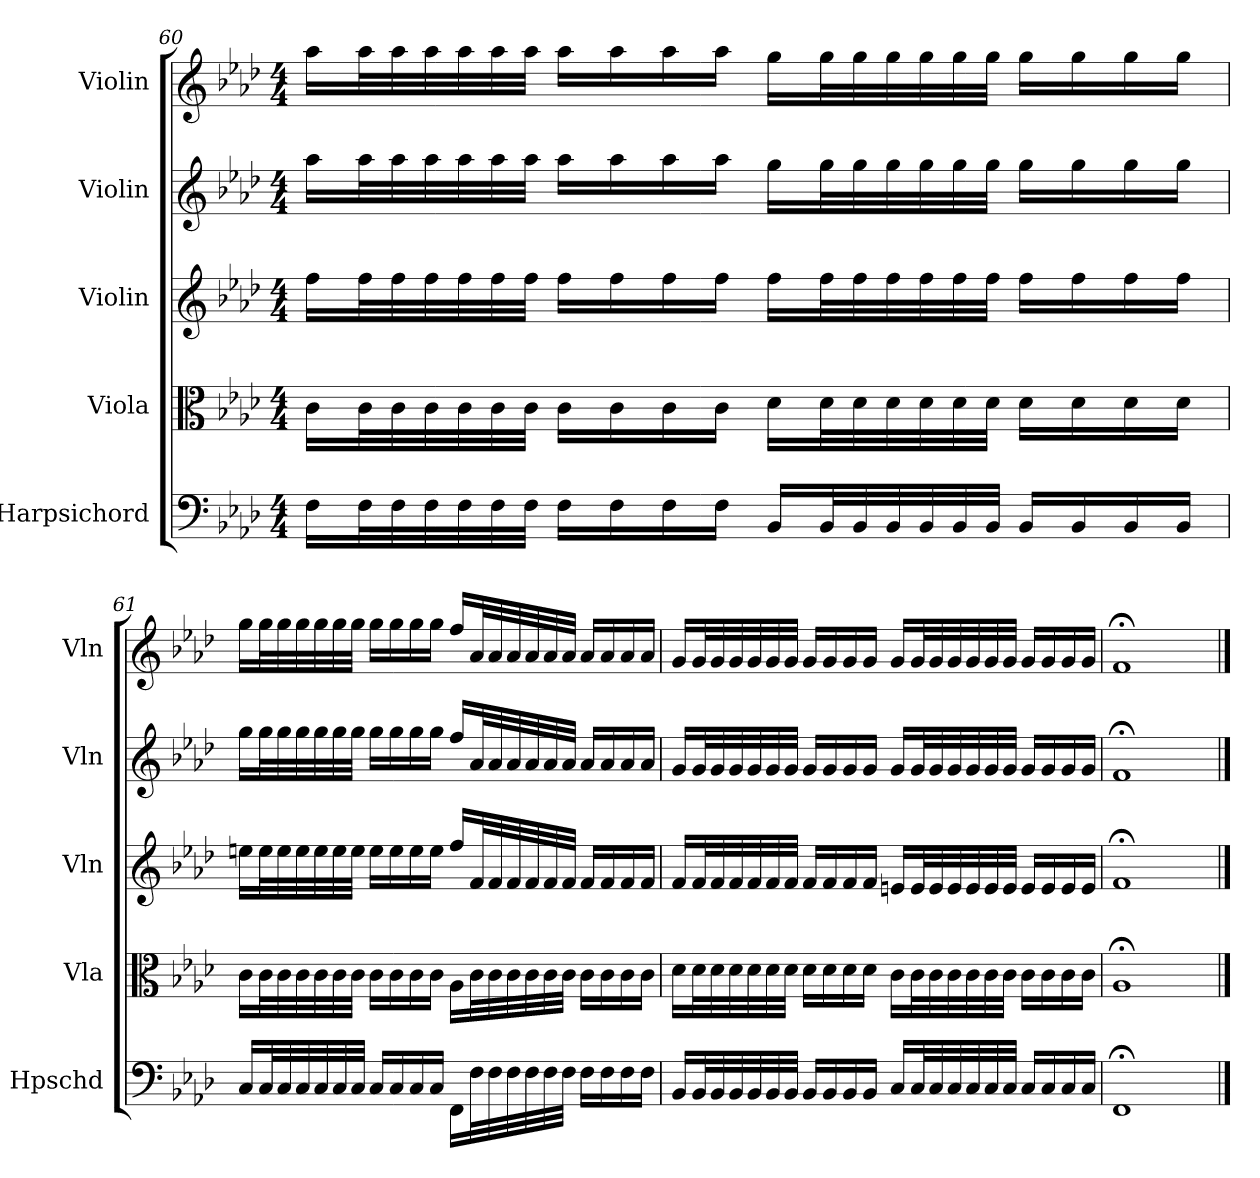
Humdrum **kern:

**kern	**kern	**kern	**kern	**kern
*part5	*part4	*part3	*part2	*part1
*staff5	*staff4	*staff3	*staff2	*staff1
*I"Harpsichord	*I"Viola	*I"Violin	*I"Violin	*I"Violin
*I'Hpschd	*I'Vla	*I'Vln	*I'Vln	*I'Vln
*clefF4	*clefC3	*clefG2	*clefG2	*clefG2
*k[b-e-a-d-]	*k[b-e-a-d-]	*k[b-e-a-d-]	*k[b-e-a-d-]	*k[b-e-a-d-]
*f:	*f:	*f:	*f:	*f:
*M4/4	*M4/4	*M4/4	*M4/4	*M4/4
=60	=60	=60	=60	=60
16F\LL	16c\LL	16ff\LL	16aa-\LL	16aa-\LL
32F\L	32c\L	32ff\L	32aa-\L	32aa-\L
32F\	32c\	32ff\	32aa-\	32aa-\
32F\	32c\	32ff\	32aa-\	32aa-\
32F\	32c\	32ff\	32aa-\	32aa-\
32F\	32c\	32ff\	32aa-\	32aa-\
32F\JJJ	32c\JJJ	32ff\JJJ	32aa-\JJJ	32aa-\JJJ
16F\LL	16c\LL	16ff\LL	16aa-\LL	16aa-\LL
16F\	16c\	16ff\	16aa-\	16aa-\
16F\	16c\	16ff\	16aa-\	16aa-\
16F\JJ	16c\JJ	16ff\JJ	16aa-\JJ	16aa-\JJ
16BB-/LL	16d-\LL	16ff\LL	16gg\LL	16gg\LL
32BB-/L	32d-\L	32ff\L	32gg\L	32gg\L
32BB-/	32d-\	32ff\	32gg\	32gg\
32BB-/	32d-\	32ff\	32gg\	32gg\
32BB-/	32d-\	32ff\	32gg\	32gg\
32BB-/	32d-\	32ff\	32gg\	32gg\
32BB-/JJJ	32d-\JJJ	32ff\JJJ	32gg\JJJ	32gg\JJJ
16BB-/LL	16d-\LL	16ff\LL	16gg\LL	16gg\LL
16BB-/	16d-\	16ff\	16gg\	16gg\
16BB-/	16d-\	16ff\	16gg\	16gg\
16BB-/JJ	16d-\JJ	16ff\JJ	16gg\JJ	16gg\JJ
=61	=61	=61	=61	=61
16C/LL	16c\LL	16een\LL	16gg\LL	16gg\LL
32C/L	32c\L	32ee\L	32gg\L	32gg\L
32C/	32c\	32ee\	32gg\	32gg\
32C/	32c\	32ee\	32gg\	32gg\
32C/	32c\	32ee\	32gg\	32gg\
32C/	32c\	32ee\	32gg\	32gg\
32C/JJJ	32c\JJJ	32ee\JJJ	32gg\JJJ	32gg\JJJ
16C/LL	16c\LL	16ee\LL	16gg\LL	16gg\LL
16C/	16c\	16ee\	16gg\	16gg\
16C/	16c\	16ee\	16gg\	16gg\
16C/JJ	16c\JJ	16ee\JJ	16gg\JJ	16gg\JJ
16FF\LL	16A-\LL	16ff/LL	16ff/LL	16ff/LL
32F\L	32c\L	32f/L	32a-/L	32a-/L
32F\	32c\	32f/	32a-/	32a-/
32F\	32c\	32f/	32a-/	32a-/
32F\	32c\	32f/	32a-/	32a-/
32F\	32c\	32f/	32a-/	32a-/
32F\JJJ	32c\JJJ	32f/JJJ	32a-/JJJ	32a-/JJJ
16F\LL	16c\LL	16f/LL	16a-/LL	16a-/LL
16F\	16c\	16f/	16a-/	16a-/
16F\	16c\	16f/	16a-/	16a-/
16F\JJ	16c\JJ	16f/JJ	16a-/JJ	16a-/JJ
=62	=62	=62	=62	=62
16BB-/LL	16d-\LL	16f/LL	16g/LL	16g/LL
32BB-/L	32d-\L	32f/L	32g/L	32g/L
32BB-/	32d-\	32f/	32g/	32g/
32BB-/	32d-\	32f/	32g/	32g/
32BB-/	32d-\	32f/	32g/	32g/
32BB-/	32d-\	32f/	32g/	32g/
32BB-/JJJ	32d-\JJJ	32f/JJJ	32g/JJJ	32g/JJJ
16BB-/LL	16d-\LL	16f/LL	16g/LL	16g/LL
16BB-/	16d-\	16f/	16g/	16g/
16BB-/	16d-\	16f/	16g/	16g/
16BB-/JJ	16d-\JJ	16f/JJ	16g/JJ	16g/JJ
16C/LL	16c\LL	16en/LL	16g/LL	16g/LL
32C/L	32c\L	32e/L	32g/L	32g/L
32C/	32c\	32e/	32g/	32g/
32C/	32c\	32e/	32g/	32g/
32C/	32c\	32e/	32g/	32g/
32C/	32c\	32e/	32g/	32g/
32C/JJJ	32c\JJJ	32e/JJJ	32g/JJJ	32g/JJJ
16C/LL	16c\LL	16e/LL	16g/LL	16g/LL
16C/	16c\	16e/	16g/	16g/
16C/	16c\	16e/	16g/	16g/
16C/JJ	16c\JJ	16e/JJ	16g/JJ	16g/JJ
=63	=63	=63	=63	=63
1FF;</	1A-;</	1f;</	1f;</	1f;</
==	==	==	==	==
*-	*-	*-	*-	*-
